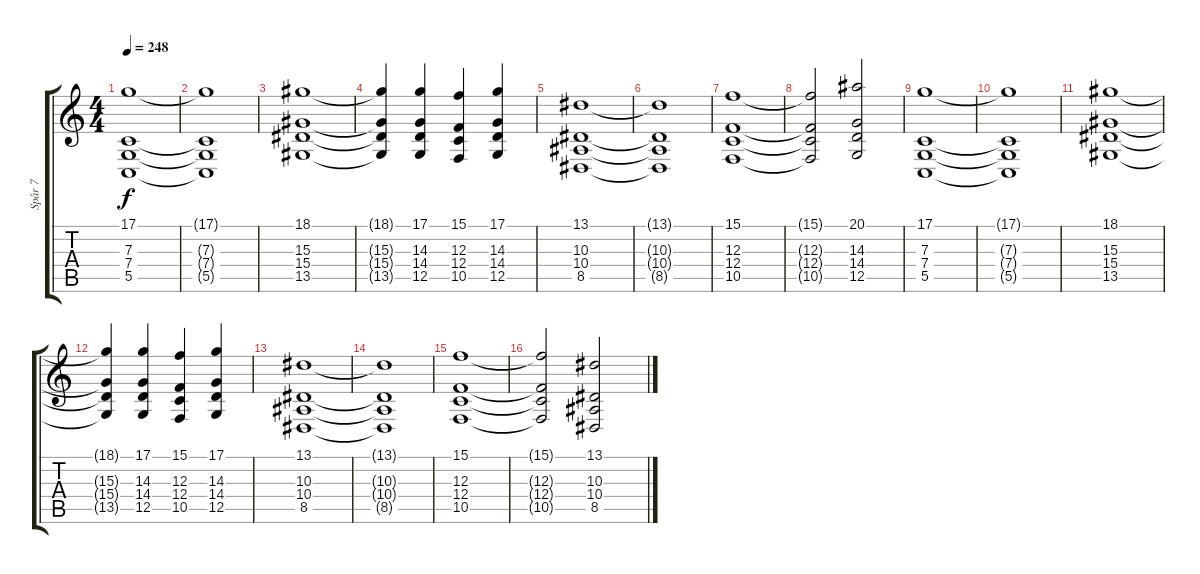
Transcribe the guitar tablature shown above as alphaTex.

\track ("Spår 7" "Spår 7") {instrument stringensemble1}
\staff {score tabs}
\tuning (D4 A3 F3 C3 G2 C2) {hide}
\ts (4 4)
\tempo 248
\clef g2
\ks c
(17.1 7.3 7.4 5.5).1{dy f} |
(17.1{t} 7.3{t} 7.4{t} 5.5{t}).1 |
(18.1 15.3 15.4 13.5).1 |
(18.1{t} 15.3{t} 15.4{t} 13.5{t}).4 (17.1 14.3 14.4 12.5).4 (15.1 12.3 12.4 10.5).4 (17.1 14.3 14.4 12.5).4 |
(13.1 10.3 10.4 8.5).1 |
(13.1{t} 10.3{t} 10.4{t} 8.5{t}).1 |
(15.1 12.3 12.4 10.5).1 |
(15.1{t} 12.3{t} 12.4{t} 10.5{t}).2 (20.1 14.3 14.4 12.5).2 |
(17.1 7.3 7.4 5.5).1 |
(17.1{t} 7.3{t} 7.4{t} 5.5{t}).1 |
(18.1 15.3 15.4 13.5).1 |
(18.1{t} 15.3{t} 15.4{t} 13.5{t}).4 (17.1 14.3 14.4 12.5).4 (15.1 12.3 12.4 10.5).4 (17.1 14.3 14.4 12.5).4 |
(13.1 10.3 10.4 8.5).1 |
(13.1{t} 10.3{t} 10.4{t} 8.5{t}).1 |
(15.1 12.3 12.4 10.5).1 |
(15.1{t} 12.3{t} 12.4{t} 10.5{t}).2 (13.1 10.3 10.4 8.5).2
